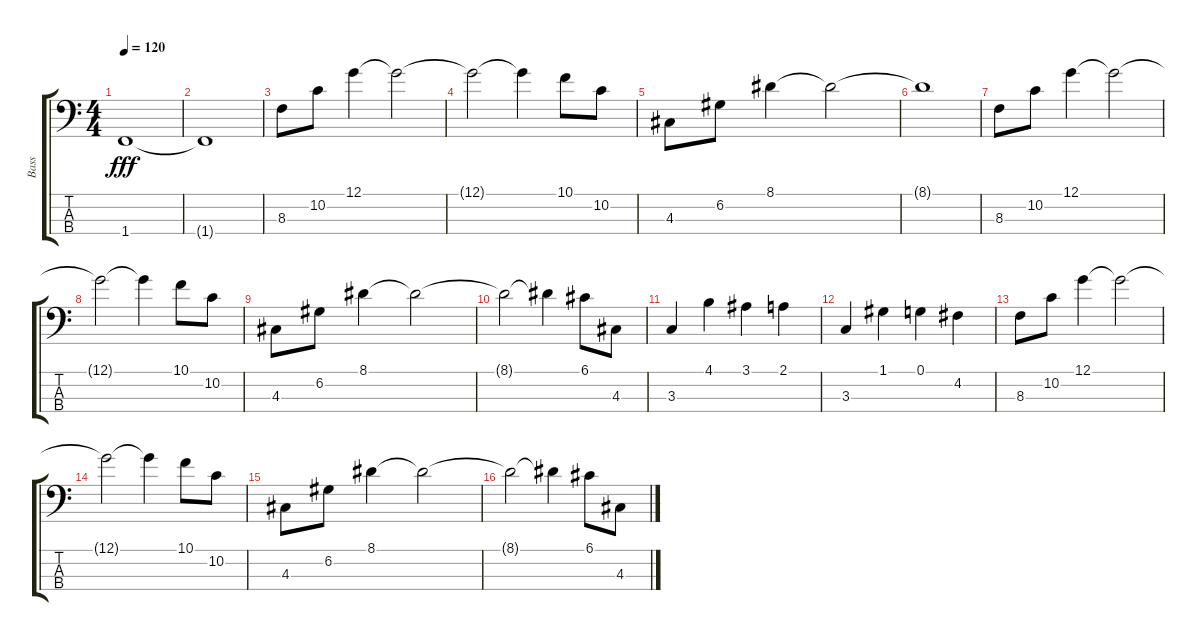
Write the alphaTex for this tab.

\track ("Bass" "Bass") {instrument electricbasspick}
\staff {score tabs}
\tuning (G2 D2 A1 E1) {hide}
\ts (4 4)
\tempo 120
\clef f4
\ks c
1.4.1{dy fff} |
1.4{t}.1 |
8.3.8 10.2.8 12.1.4 12.1{t}.2 |
12.1{t}.2 12.1{t}.4 10.1.8 10.2.8 |
4.3.8 6.2.8 8.1.4 8.1{t}.2 |
8.1{t}.1 |
8.3.8 10.2.8 12.1.4 12.1{t}.2 |
12.1{t}.2 12.1{t}.4 10.1.8 10.2.8 |
4.3.8 6.2.8 8.1.4 8.1{t}.2 |
8.1{t}.2 8.1{t}.4 6.1.8 4.3.8 |
3.3.4 4.1.4 3.1.4 2.1.4 |
3.3.4 1.1.4 0.1.4 4.2.4 |
8.3.8 10.2.8 12.1.4 12.1{t}.2 |
12.1{t}.2 12.1{t}.4 10.1.8 10.2.8 |
4.3.8 6.2.8 8.1.4 8.1{t}.2 |
8.1{t}.2 8.1{t}.4 6.1.8 4.3.8
